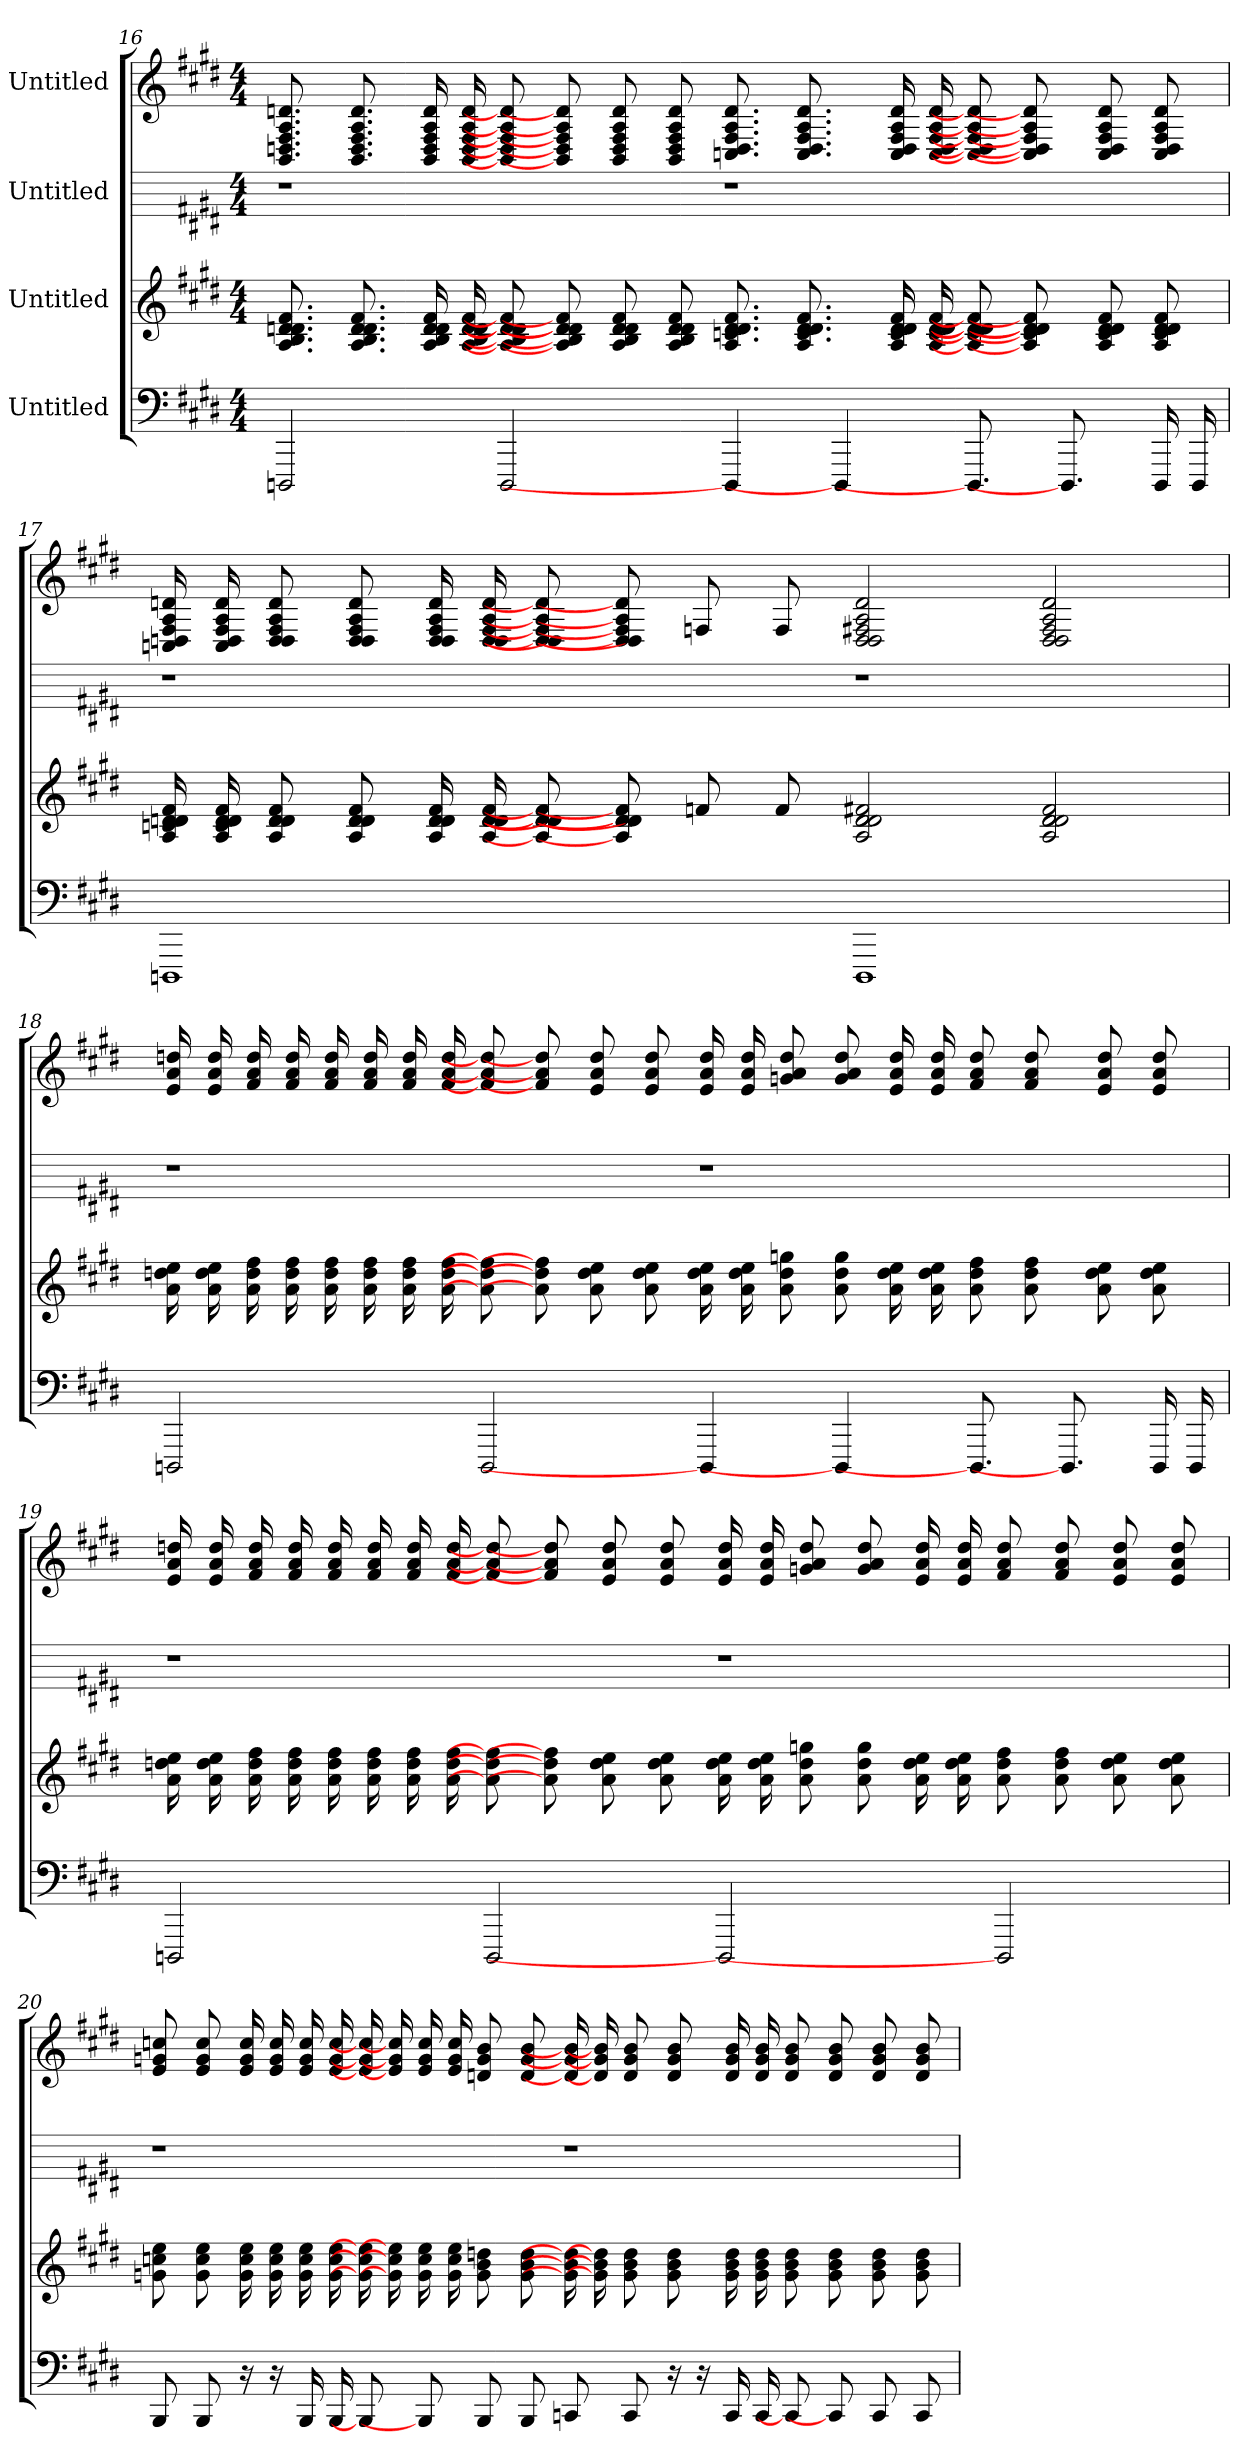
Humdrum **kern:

**kern	**kern	**kern	**kern
*part4	*part3	*part2	*part1
*staff4	*staff3	*staff2	*staff1
*I"Untitled	*I"Untitled	*I"Untitled	*I"Untitled
*	*	*	*
*k[f#c#g#d#]	*k[f#c#g#d#]	*k[f#c#g#d#]	*k[f#c#g#d#]
*M4/4	*M4/4	*M4/4	*M4/4
=16	=16	=16	=16
2DDDn	8.d 8.A 8.f# 8.d 8.B	1r	8.d 8.A 8.F# 8.D 8.BB
.	8.d 8.A 8.f# 8.d 8.B	.	8.d 8.A 8.F# 8.D 8.BB
.	16d 16A 16f# 16d 16B	.	16d 16A 16F# 16D 16BB
.	16d 16A 16f# 16d 16B	.	16d 16A 16F# 16D 16BB
2DDD	8d] 8A] 8f#] 8d] 8B]	.	8d] 8A] 8F#] 8D] 8BB]
.	8d] 8A] 8f#] 8d] 8B]	.	8d] 8A] 8F#] 8D] 8BB]
.	8d 8A 8f# 8d 8B	.	8d 8A 8F# 8D 8BB
.	8d 8A 8f# 8d 8B	.	8d 8A 8F# 8D 8BB
4DDD]	8.d 8.A 8.f# 8.d 8.c	1r	8.d 8.A 8.F# 8.D 8.C
.	8.d 8.A 8.f# 8.d 8.c	.	8.d 8.A 8.F# 8.D 8.C
4DDD]	.	.	.
.	16d 16A 16f# 16d 16c	.	16d 16A 16F# 16D 16C
.	16d 16A 16f# 16d 16c	.	16d 16A 16F# 16D 16C
8.DDD]	8d] 8A] 8f#] 8d] 8c]	.	8d] 8A] 8F#] 8D] 8C]
.	8d] 8A] 8f#] 8d] 8c]	.	8d] 8A] 8F#] 8D] 8C]
8.DDD]	.	.	.
.	8d 8A 8f# 8d 8c	.	8d 8A 8F# 8D 8C
16DDD	8d 8A 8f# 8d 8c	.	8d 8A 8F# 8D 8C
16DDD	.	.	.
=17	=17	=17	=17
1DDDn	16d 16A 16f# 16d 16c	1r	16d 16A 16F# 16D 16C
.	16d 16A 16f# 16d 16c	.	16d 16A 16F# 16D 16C
.	8d 8A 8f# 8d 8d	.	8d 8A 8F# 8D 8D
.	8d 8A 8f# 8d 8d	.	8d 8A 8F# 8D 8D
.	16d 16A 16f# 16d 16d	.	16d 16A 16F# 16D 16D
.	16d 16A 16f# 16d 16d	.	16d 16A 16F# 16D 16D
.	8d] 8A] 8f#] 8d] 8d]	.	8d] 8A] 8F#] 8D] 8D]
.	8d] 8A] 8f#] 8d] 8d]	.	8d] 8A] 8F#] 8D] 8D]
.	8f	.	8F
.	8f	.	8F
1DDD	2d 2A 2f# 2d 2d	1r	2d 2A 2F# 2D 2D
.	2d 2A 2f# 2d 2d	.	2d 2A 2F# 2D 2D
=18	=18	=18	=18
2DDDn	16dd 16a 16ee	1r	16dd 16a 16e
.	16dd 16a 16ee	.	16dd 16a 16e
.	16dd 16a 16ff#	.	16dd 16a 16f#
.	16dd 16a 16ff#	.	16dd 16a 16f#
.	16dd 16a 16ff#	.	16dd 16a 16f#
.	16dd 16a 16ff#	.	16dd 16a 16f#
.	16dd 16a 16ff#	.	16dd 16a 16f#
.	16dd 16a 16ff#	.	16dd 16a 16f#
2DDD	8dd] 8a] 8ff#]	.	8dd] 8a] 8f#]
.	8dd] 8a] 8ff#]	.	8dd] 8a] 8f#]
.	8dd 8a 8ee	.	8dd 8a 8e
.	8dd 8a 8ee	.	8dd 8a 8e
4DDD]	16dd 16a 16ee	1r	16dd 16a 16e
.	16dd 16a 16ee	.	16dd 16a 16e
.	8dd 8a 8gg	.	8dd 8a 8g
4DDD]	8dd 8a 8gg	.	8dd 8a 8g
.	16dd 16a 16ee	.	16dd 16a 16e
.	16dd 16a 16ee	.	16dd 16a 16e
8.DDD]	8dd 8a 8ff#	.	8dd 8a 8f#
.	8dd 8a 8ff#	.	8dd 8a 8f#
8.DDD]	.	.	.
.	8dd 8a 8ee	.	8dd 8a 8e
16DDD	8dd 8a 8ee	.	8dd 8a 8e
16DDD	.	.	.
=19	=19	=19	=19
2DDDn	16dd 16a 16ee	1r	16dd 16a 16e
.	16dd 16a 16ee	.	16dd 16a 16e
.	16dd 16a 16ff#	.	16dd 16a 16f#
.	16dd 16a 16ff#	.	16dd 16a 16f#
.	16dd 16a 16ff#	.	16dd 16a 16f#
.	16dd 16a 16ff#	.	16dd 16a 16f#
.	16dd 16a 16ff#	.	16dd 16a 16f#
.	16dd 16a 16ff#	.	16dd 16a 16f#
2DDD	8dd] 8a] 8ff#]	.	8dd] 8a] 8f#]
.	8dd] 8a] 8ff#]	.	8dd] 8a] 8f#]
.	8dd 8a 8ee	.	8dd 8a 8e
.	8dd 8a 8ee	.	8dd 8a 8e
2DDD]	16dd 16a 16ee	1r	16dd 16a 16e
.	16dd 16a 16ee	.	16dd 16a 16e
.	8dd 8a 8gg	.	8dd 8a 8g
.	8dd 8a 8gg	.	8dd 8a 8g
.	16dd 16a 16ee	.	16dd 16a 16e
.	16dd 16a 16ee	.	16dd 16a 16e
2DDD]	8dd 8a 8ff#	.	8dd 8a 8f#
.	8dd 8a 8ff#	.	8dd 8a 8f#
.	8dd 8a 8ee	.	8dd 8a 8e
.	8dd 8a 8ee	.	8dd 8a 8e
=20	=20	=20	=20
8BBB	8cc 8g 8ee	1r	8cc 8g 8e
8BBB	8cc 8g 8ee	.	8cc 8g 8e
16r	16cc 16g 16ee	.	16cc 16g 16e
16r	16cc 16g 16ee	.	16cc 16g 16e
16BBB	16cc 16g 16ee	.	16cc 16g 16e
16BBB	16cc 16g 16ee	.	16cc 16g 16e
8BBB]	16cc] 16g] 16ee]	.	16cc] 16g] 16e]
.	16cc] 16g] 16ee]	.	16cc] 16g] 16e]
8BBB]	16cc 16g 16ee	.	16cc 16g 16e
.	16cc 16g 16ee	.	16cc 16g 16e
8BBB	8b 8g 8dd	.	8b 8g 8d
8BBB	8b 8g 8dd	.	8b 8g 8d
8CCn	16b] 16g] 16dd]	1r	16b] 16g] 16d]
.	16b] 16g] 16dd]	.	16b] 16g] 16d]
8CC	8b 8g 8dd	.	8b 8g 8d
16r	8b 8g 8dd	.	8b 8g 8d
16r	.	.	.
16CC	16b 16g 16dd	.	16b 16g 16d
16CC	16b 16g 16dd	.	16b 16g 16d
8CC]	8b 8g 8dd	.	8b 8g 8d
8CC]	8b 8g 8dd	.	8b 8g 8d
8CC	8b 8g 8dd	.	8b 8g 8d
8CC	8b 8g 8dd	.	8b 8g 8d
=	=	=	=
*-	*-	*-	*-
